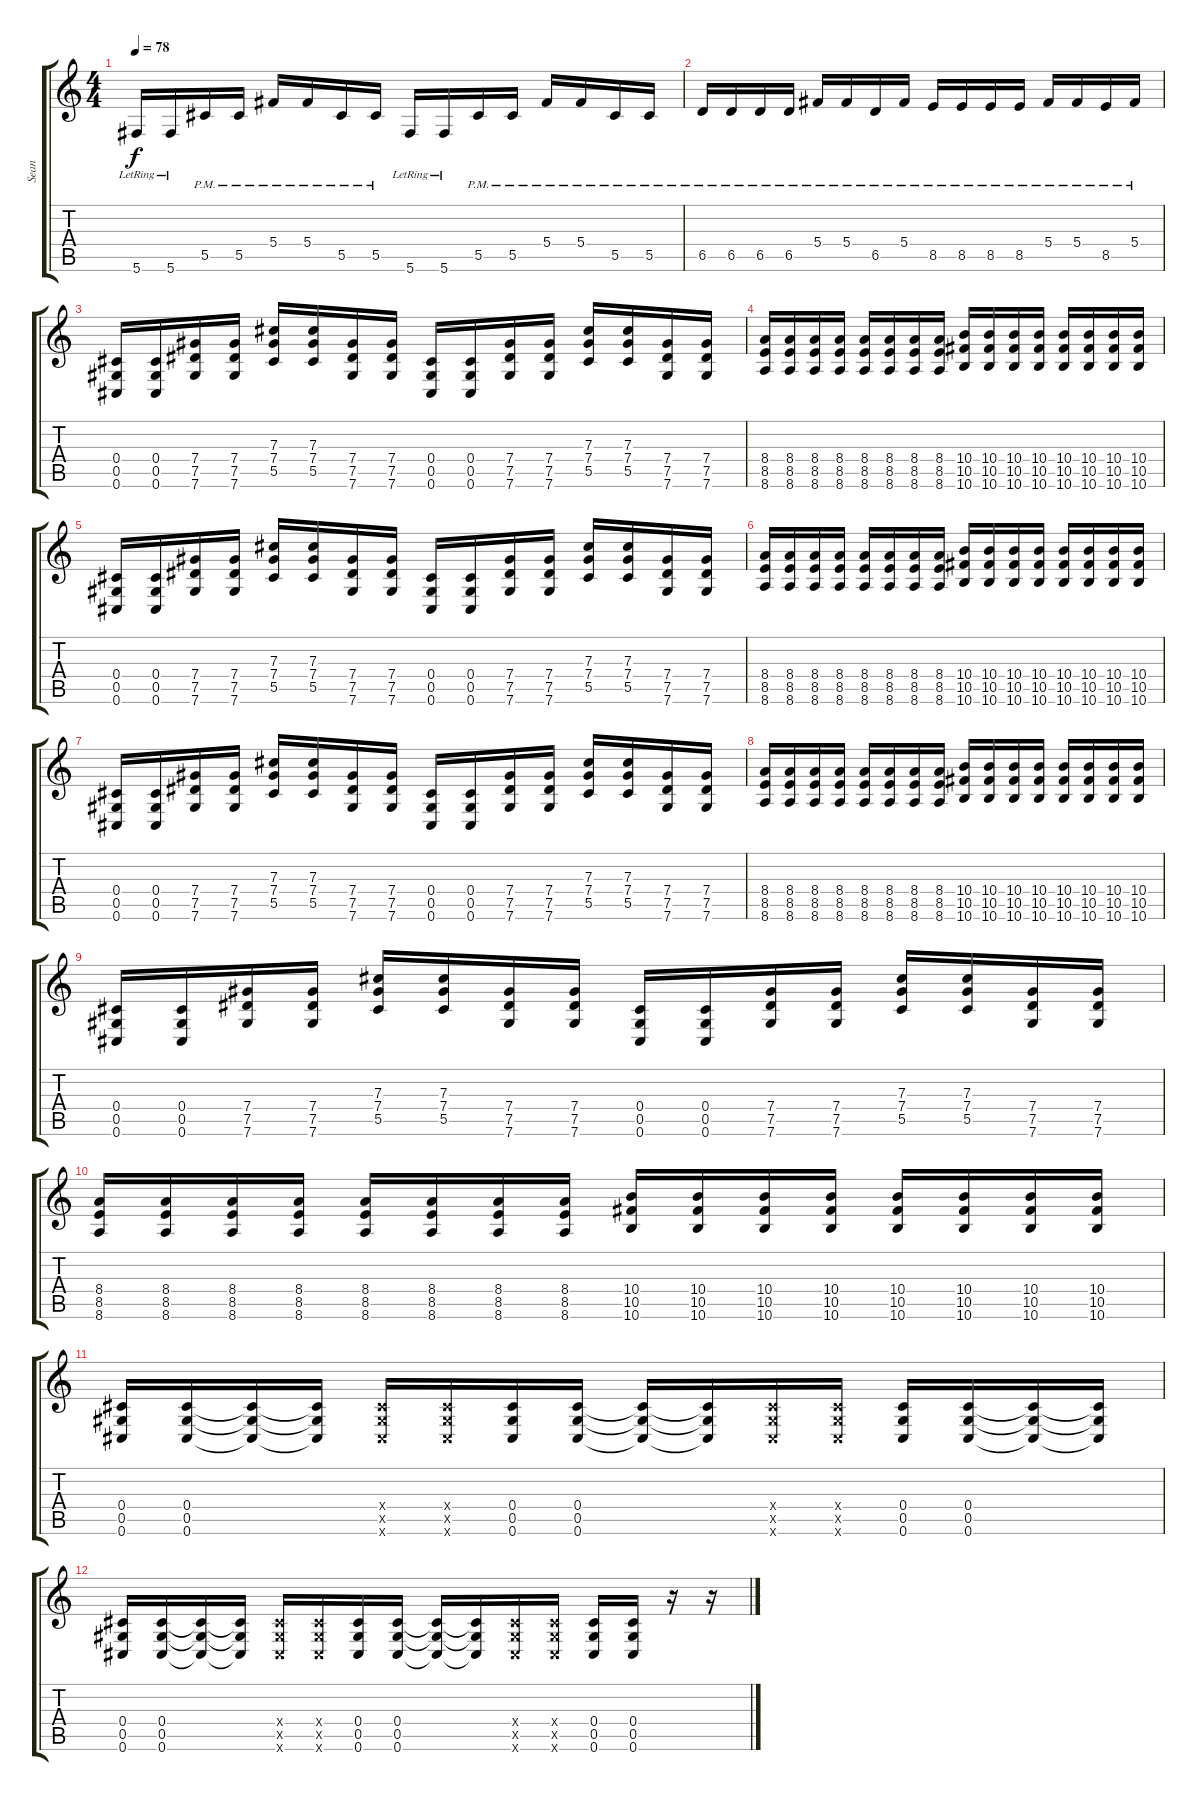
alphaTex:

\track ("Sean" "Sean") {instrument distortionguitar}
\staff {score tabs}
\tuning (Eb4 Bb3 Gb3 Db3 Ab2 Db2) {hide}
\ts (4 4)
\tempo 78
\clef g2
\ks c
5.6{lr}.16{dy f volume 13 instrument electricguitarmuted} 5.6{lr}.16 5.5{pm}.16 5.5{pm}.16 5.4{pm}.16 5.4{pm}.16 5.5{pm}.16 5.5{pm}.16 5.6{lr}.16 5.6{lr}.16 5.5{pm}.16 5.5{pm}.16 5.4{pm}.16 5.4{pm}.16 5.5{pm}.16 5.5{pm}.16 |
6.5{pm}.16 6.5{pm}.16 6.5{pm}.16 6.5{pm}.16 5.4{pm}.16 5.4{pm}.16 6.5{pm}.16 5.4{pm}.16 8.5{pm}.16 8.5{pm}.16 8.5{pm}.16 8.5{pm}.16 5.4{pm}.16 5.4{pm}.16 8.5{pm}.16 5.4{pm}.16 |
(0.4 0.5 0.6).16{volume 16 instrument distortionguitar} (0.4 0.5 0.6).16 (7.4 7.5 7.6).16 (7.4 7.5 7.6).16 (7.3 7.4 5.5).16 (7.3 7.4 5.5).16 (7.4 7.5 7.6).16 (7.4 7.5 7.6).16 (0.4 0.5 0.6).16 (0.4 0.5 0.6).16 (7.4 7.5 7.6).16 (7.4 7.5 7.6).16 (7.3 7.4 5.5).16 (7.3 7.4 5.5).16 (7.4 7.5 7.6).16 (7.4 7.5 7.6).16 |
(8.4 8.5 8.6).16 (8.4 8.5 8.6).16 (8.4 8.5 8.6).16 (8.4 8.5 8.6).16 (8.4 8.5 8.6).16 (8.4 8.5 8.6).16 (8.4 8.5 8.6).16 (8.4 8.5 8.6).16 (10.4 10.5 10.6).16 (10.4 10.5 10.6).16 (10.4 10.5 10.6).16 (10.4 10.5 10.6).16 (10.4 10.5 10.6).16 (10.4 10.5 10.6).16 (10.4 10.5 10.6).16 (10.4 10.5 10.6).16 |
(0.4 0.5 0.6).16 (0.4 0.5 0.6).16 (7.4 7.5 7.6).16 (7.4 7.5 7.6).16 (7.3 7.4 5.5).16 (7.3 7.4 5.5).16 (7.4 7.5 7.6).16 (7.4 7.5 7.6).16 (0.4 0.5 0.6).16 (0.4 0.5 0.6).16 (7.4 7.5 7.6).16 (7.4 7.5 7.6).16 (7.3 7.4 5.5).16 (7.3 7.4 5.5).16 (7.4 7.5 7.6).16 (7.4 7.5 7.6).16 |
(8.4 8.5 8.6).16 (8.4 8.5 8.6).16 (8.4 8.5 8.6).16 (8.4 8.5 8.6).16 (8.4 8.5 8.6).16 (8.4 8.5 8.6).16 (8.4 8.5 8.6).16 (8.4 8.5 8.6).16 (10.4 10.5 10.6).16 (10.4 10.5 10.6).16 (10.4 10.5 10.6).16 (10.4 10.5 10.6).16 (10.4 10.5 10.6).16 (10.4 10.5 10.6).16 (10.4 10.5 10.6).16 (10.4 10.5 10.6).16 |
(0.4 0.5 0.6).16 (0.4 0.5 0.6).16 (7.4 7.5 7.6).16 (7.4 7.5 7.6).16 (7.3 7.4 5.5).16 (7.3 7.4 5.5).16 (7.4 7.5 7.6).16 (7.4 7.5 7.6).16 (0.4 0.5 0.6).16 (0.4 0.5 0.6).16 (7.4 7.5 7.6).16 (7.4 7.5 7.6).16 (7.3 7.4 5.5).16 (7.3 7.4 5.5).16 (7.4 7.5 7.6).16 (7.4 7.5 7.6).16 |
(8.4 8.5 8.6).16 (8.4 8.5 8.6).16 (8.4 8.5 8.6).16 (8.4 8.5 8.6).16 (8.4 8.5 8.6).16 (8.4 8.5 8.6).16 (8.4 8.5 8.6).16 (8.4 8.5 8.6).16 (10.4 10.5 10.6).16 (10.4 10.5 10.6).16 (10.4 10.5 10.6).16 (10.4 10.5 10.6).16 (10.4 10.5 10.6).16 (10.4 10.5 10.6).16 (10.4 10.5 10.6).16 (10.4 10.5 10.6).16 |
(0.4 0.5 0.6).16 (0.4 0.5 0.6).16 (7.4 7.5 7.6).16 (7.4 7.5 7.6).16 (7.3 7.4 5.5).16 (7.3 7.4 5.5).16 (7.4 7.5 7.6).16 (7.4 7.5 7.6).16 (0.4 0.5 0.6).16 (0.4 0.5 0.6).16 (7.4 7.5 7.6).16 (7.4 7.5 7.6).16 (7.3 7.4 5.5).16 (7.3 7.4 5.5).16 (7.4 7.5 7.6).16 (7.4 7.5 7.6).16 |
(8.4 8.5 8.6).16 (8.4 8.5 8.6).16 (8.4 8.5 8.6).16 (8.4 8.5 8.6).16 (8.4 8.5 8.6).16 (8.4 8.5 8.6).16 (8.4 8.5 8.6).16 (8.4 8.5 8.6).16 (10.4 10.5 10.6).16 (10.4 10.5 10.6).16 (10.4 10.5 10.6).16 (10.4 10.5 10.6).16 (10.4 10.5 10.6).16 (10.4 10.5 10.6).16 (10.4 10.5 10.6).16 (10.4 10.5 10.6).16 |
(0.4 0.5 0.6).16 (0.4 0.5 0.6).16 (0.4{t} 0.5{t} 0.6{t}).16 (0.4{t} 0.5{t} 0.6{t}).16 (0.4{x} 0.5{x} 0.6{x}).16 (0.4{x} 0.5{x} 0.6{x}).16 (0.4 0.5 0.6).16 (0.4 0.5 0.6).16 (0.4{t} 0.5{t} 0.6{t}).16 (0.4{t} 0.5{t} 0.6{t}).16 (0.4{x} 0.5{x} 0.6{x}).16 (0.4{x} 0.5{x} 0.6{x}).16 (0.4 0.5 0.6).16 (0.4 0.5 0.6).16 (0.4{t} 0.5{t} 0.6{t}).16 (0.4{t} 0.5{t} 0.6{t}).16 |
(0.4 0.5 0.6).16 (0.4 0.5 0.6).16 (0.4{t} 0.5{t} 0.6{t}).16 (0.4{t} 0.5{t} 0.6{t}).16 (0.4{x} 0.5{x} 0.6{x}).16 (0.4{x} 0.5{x} 0.6{x}).16 (0.4 0.5 0.6).16 (0.4 0.5 0.6).16 (0.4{t} 0.5{t} 0.6{t}).16 (0.4{t} 0.5{t} 0.6{t}).16 (0.4{x} 0.5{x} 0.6{x}).16 (0.4{x} 0.5{x} 0.6{x}).16 (0.4 0.5 0.6).16 (0.4 0.5 0.6).16 r.16 r.16
